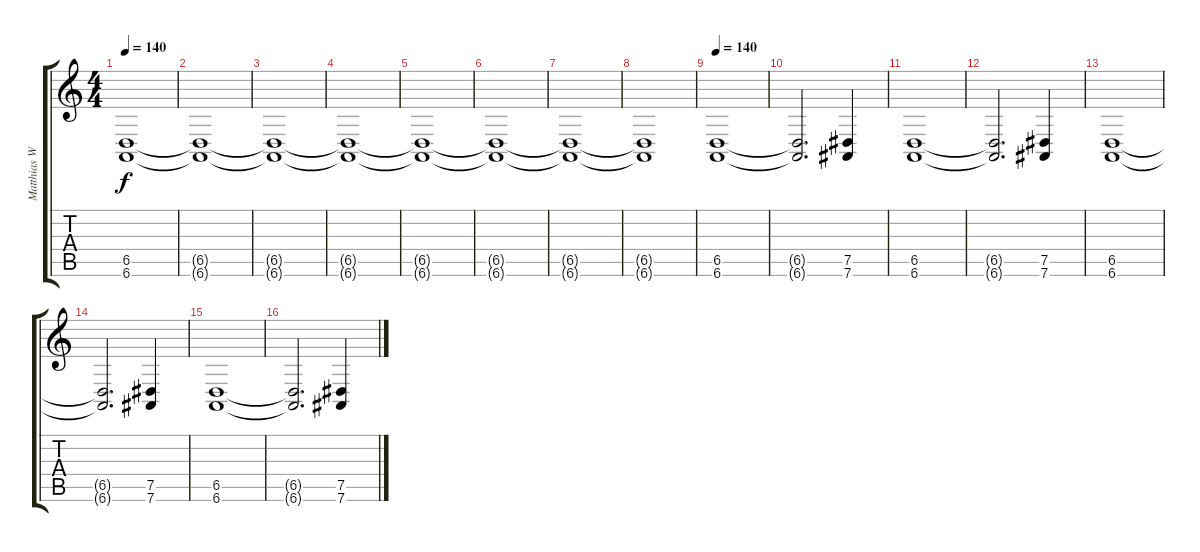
\track ("Matthias Wiesner" "Matthias W") {instrument synthstrings2}
\staff {score tabs}
\tuning (Eb4 Bb3 Gb3 Db3 Ab2 Eb2) {hide}
\ts (4 4)
\tempo 140
\tempo 135
\tempo 140
\clef g2
\ks c
(6.5 6.6).1{dy f instrument synthstrings2} |
(6.5{t} 6.6{t}).1 |
(6.5{t} 6.6{t}).1 |
(6.5{t} 6.6{t}).1 |
(6.5{t} 6.6{t}).1 |
(6.5{t} 6.6{t}).1 |
(6.5{t} 6.6{t}).1 |
(6.5{t} 6.6{t}).1 |
\tempo 140
(6.5 6.6).1 |
(6.5{t} 6.6{t}).2{d} (7.5 7.6).4 |
(6.5 6.6).1 |
(6.5{t} 6.6{t}).2{d} (7.5 7.6).4 |
(6.5 6.6).1 |
(6.5{t} 6.6{t}).2{d} (7.5 7.6).4 |
(6.5 6.6).1 |
(6.5{t} 6.6{t}).2{d} (7.5 7.6).4
